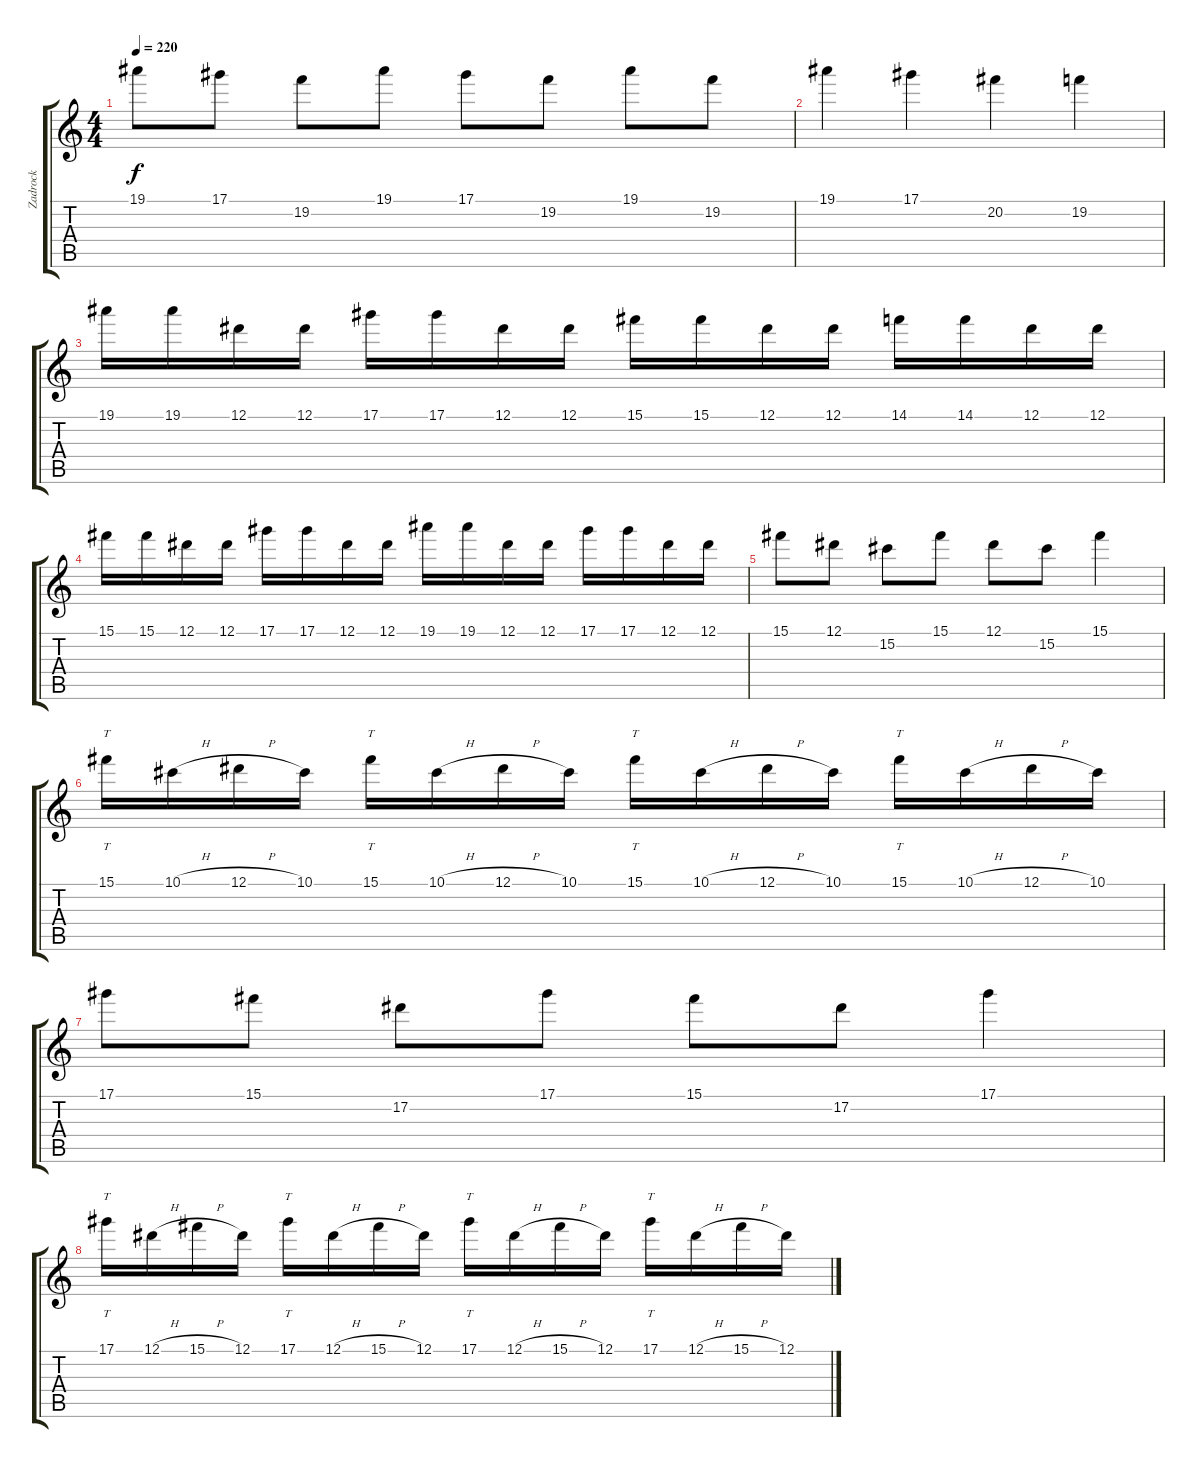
\track ("Zadrock" "Zadrock") {instrument overdrivenguitar}
\staff {score tabs}
\tuning (Eb4 Bb3 Gb3 Db3 Ab2 Eb2) {hide}
\ts (4 4)
\tempo 220
\clef g2
\ks c
19.1.8{dy f} 17.1.8 19.2.8 19.1.8 17.1.8 19.2.8 19.1.8 19.2.8 |
19.1.4 17.1.4 20.2.4 19.2.4 |
19.1.16 19.1.16 12.1.16 12.1.16 17.1.16 17.1.16 12.1.16 12.1.16 15.1.16 15.1.16 12.1.16 12.1.16 14.1.16 14.1.16 12.1.16 12.1.16 |
15.1.16 15.1.16 12.1.16 12.1.16 17.1.16 17.1.16 12.1.16 12.1.16 19.1.16 19.1.16 12.1.16 12.1.16 17.1.16 17.1.16 12.1.16 12.1.16 |
15.1.8 12.1.8 15.2.8 15.1.8 12.1.8 15.2.8 15.1.4 |
15.1.16{tt} 10.1{h}.16 12.1{h}.16 10.1.16 15.1.16{tt} 10.1{h}.16 12.1{h}.16 10.1.16 15.1.16{tt} 10.1{h}.16 12.1{h}.16 10.1.16 15.1.16{tt} 10.1{h}.16 12.1{h}.16 10.1.16 |
17.1.8 15.1.8 17.2.8 17.1.8 15.1.8 17.2.8 17.1.4 |
17.1.16{tt} 12.1{h}.16 15.1{h}.16 12.1.16 17.1.16{tt} 12.1{h}.16 15.1{h}.16 12.1.16 17.1.16{tt} 12.1{h}.16 15.1{h}.16 12.1.16 17.1.16{tt} 12.1{h}.16 15.1{h}.16 12.1.16
